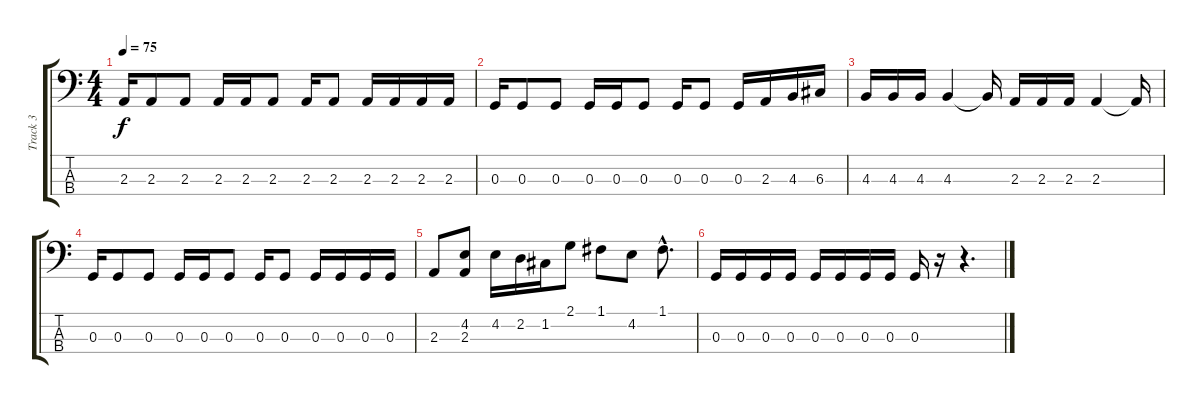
\track ("Track 3" "Track 3") {instrument electricbassfinger}
\staff {score tabs}
\tuning (F2 C2 G1 D1) {hide}
\ts (4 4)
\tempo 75
\clef f4
\ks c
2.3.16{dy f} 2.3.8 2.3.8 2.3.16 2.3.16 2.3.8 2.3.16 2.3.8 2.3.16 2.3.16 2.3.16 2.3.16 |
0.3.16 0.3.8 0.3.8 0.3.16 0.3.16 0.3.8 0.3.16 0.3.8 0.3.16 2.3.16 4.3.16 6.3.16 |
4.3.16 4.3.16 4.3.16 4.3.4 4.3{t}.16 2.3.16 2.3.16 2.3.16 2.3.4 2.3{t}.16 |
0.3.16 0.3.8 0.3.8 0.3.16 0.3.16 0.3.8 0.3.16 0.3.8 0.3.16 0.3.16 0.3.16 0.3.16 |
2.3.8 (4.2 2.3).8 4.2.16 2.2.16 1.2.16 2.1.8 1.1.8 4.2.8 1.1{hac}.8{d} |
0.3.16 0.3.16 0.3.16 0.3.16 0.3.16 0.3.16 0.3.16 0.3.16 0.3.16 r.16 r.4{d}
